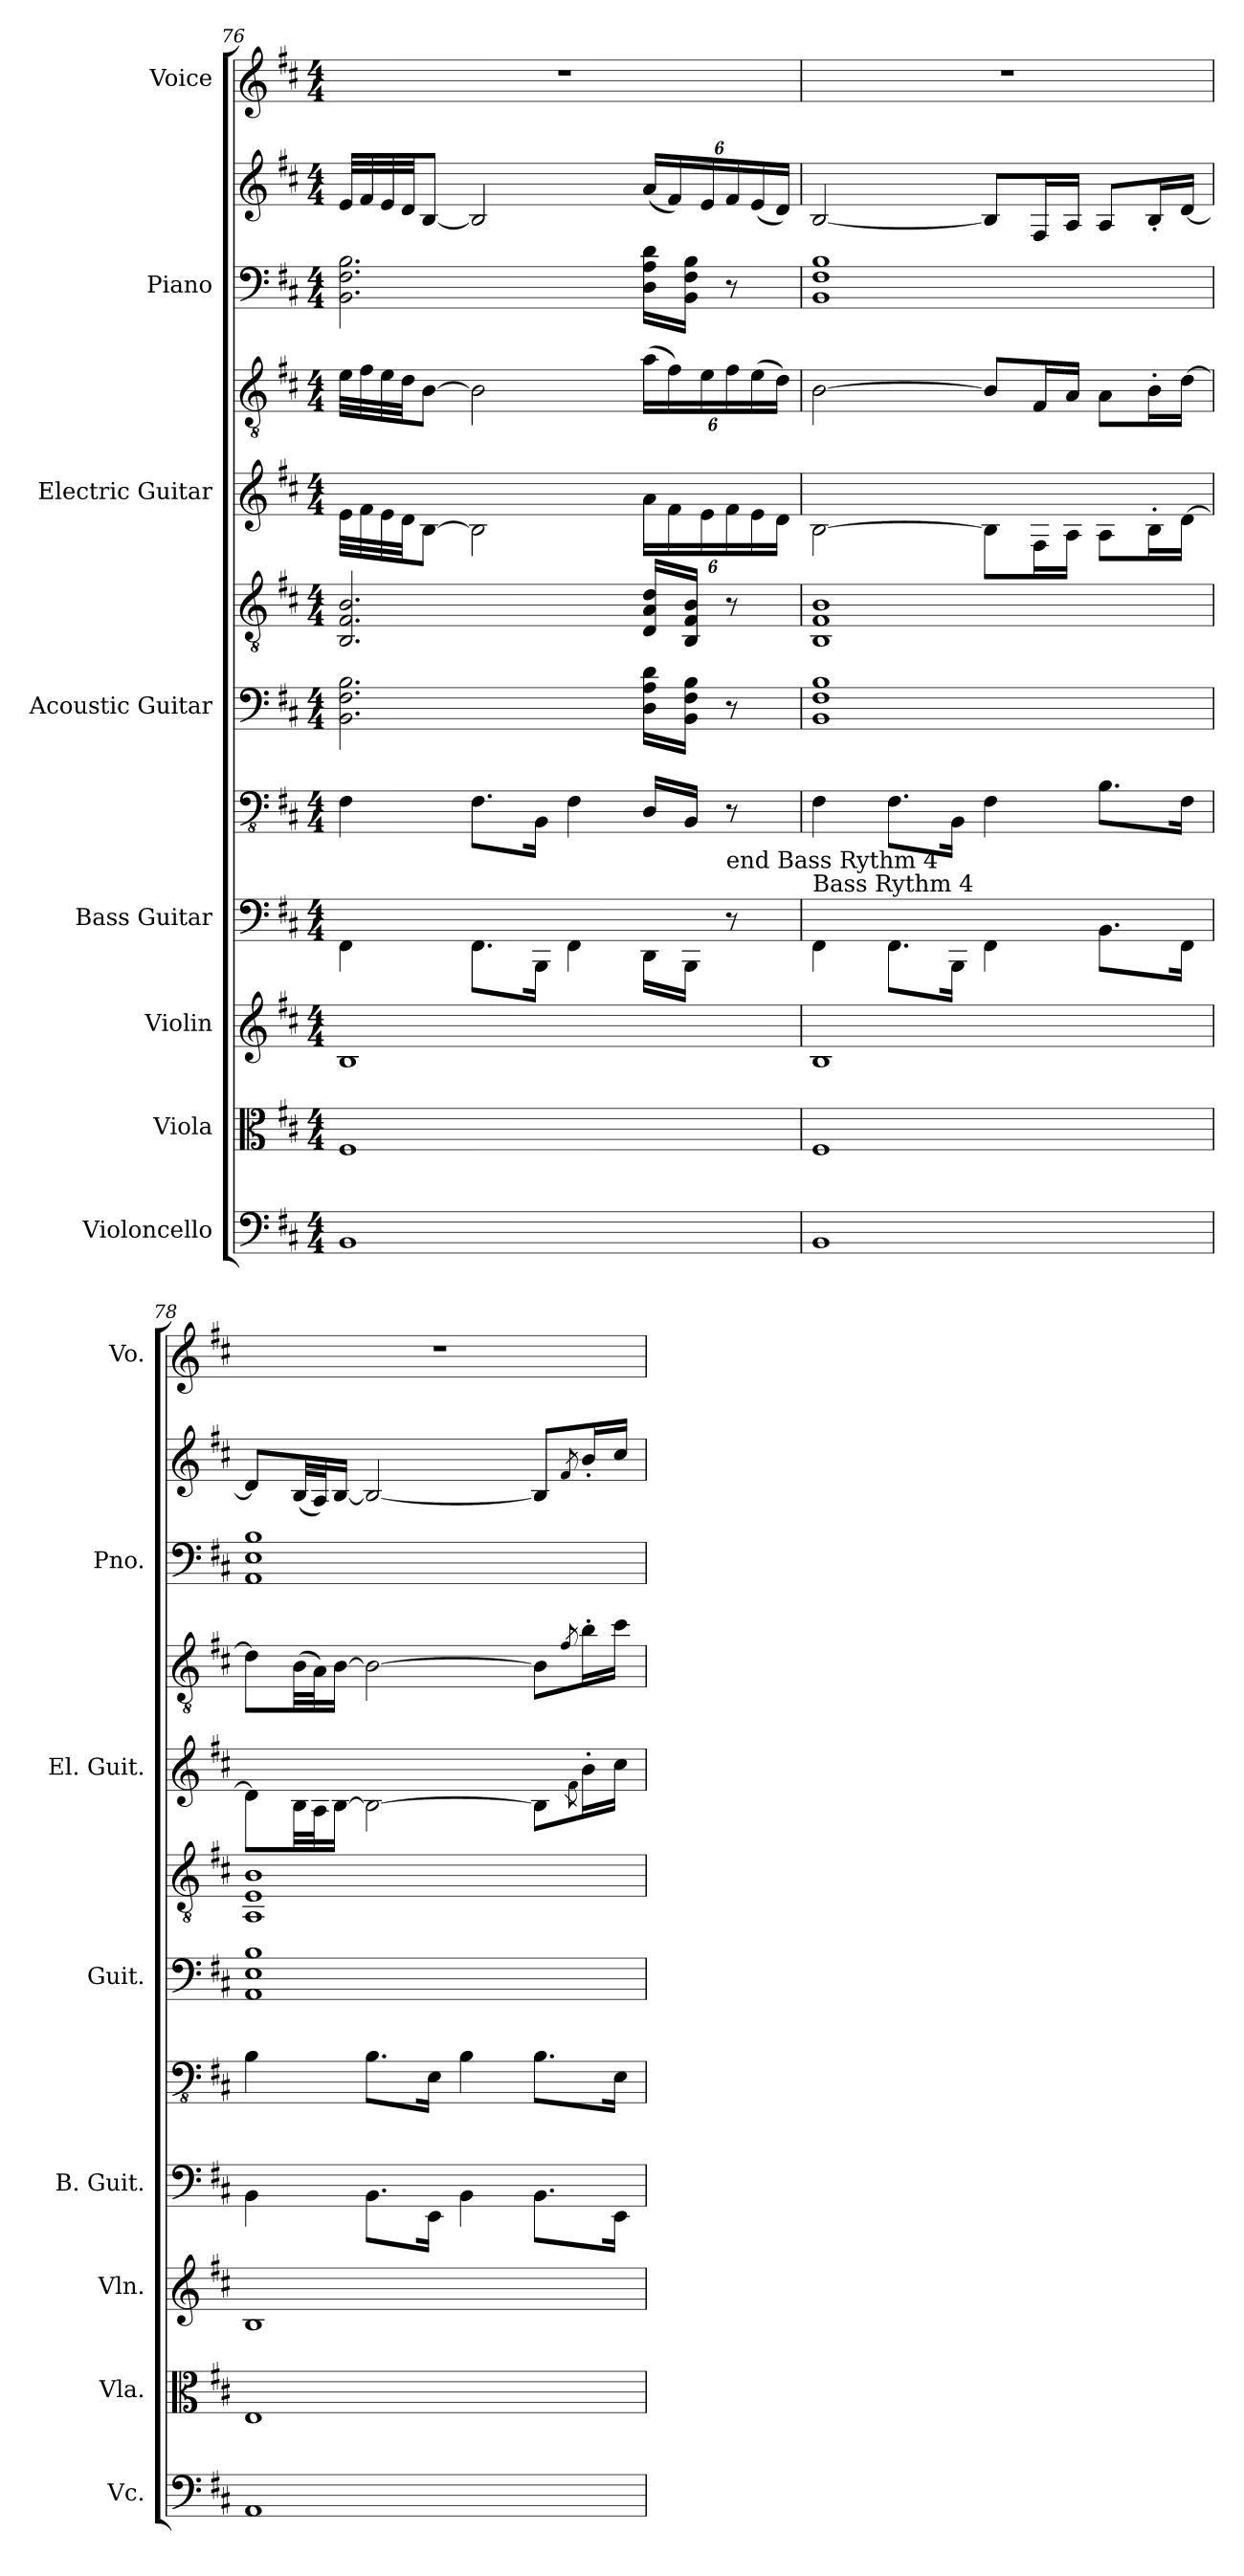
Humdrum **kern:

**kern	**kern	**kern	**kern	**kern	**kern	**kern	**kern	**kern	**kern	**kern	**kern
*part8	*part7	*part6	*part5	*part5	*part4	*part4	*part3	*part3	*part2	*part2	*part1
*staff12	*staff11	*staff10	*staff9	*staff8	*staff7	*staff6	*staff5	*staff4	*staff3	*staff2	*staff1
*I"Violoncello	*I"Viola	*I"Violin	*I"Bass Guitar	*	*I"Acoustic Guitar	*	*I"Electric Guitar	*	*I"Piano	*	*I"Voice
*I'Vc.	*I'Vla.	*I'Vln.	*I'B. Guit.	*	*I'Guit.	*	*I'El. Guit.	*	*I'Pno.	*	*I'Vo.
*clefF4	*clefC3	*clefG2	*	*clefFv4	*	*clefGv2	*	*clefGv2	*clefF4	*clefG2	*clefG2
*k[f#c#]	*k[f#c#]	*k[f#c#]	*k[f#c#]	*k[f#c#]	*k[f#c#]	*k[f#c#]	*k[f#c#]	*k[f#c#]	*k[f#c#]	*k[f#c#]	*k[f#c#]
*M4/4	*M4/4	*M4/4	*M4/4	*M4/4	*M4/4	*M4/4	*M4/4	*M4/4	*M4/4	*M4/4	*M4/4
=76	=76	=76	=76	=76	=76	=76	=76	=76	=76	=76	=76
1BB	1F#	1B	4FF#\	4FF#\	2.BB\ 2.F#\ 2.B\	2.BB/ 2.F#/ 2.B/	32e\LLL	32e\LLL	2.BB\ 2.F#\ 2.B\	32e/LLL	1r
.	.	.	.	.	.	.	32f#\	32f#\	.	32f#/	.
.	.	.	.	.	.	.	32e\	32e\	.	32e/	.
.	.	.	.	.	.	.	32d\JJ	32d\JJ	.	32d/JJ	.
.	.	.	.	.	.	.	[8B\J	[8B\J	.	[8B/J	.
.	.	.	8.FF#\L	8.FF#\L	.	.	2B\]	2B\]	.	2B/]	.
.	.	.	16BBB\Jk	16BBB\Jk	.	.	.	.	.	.	.
.	.	.	4FF#\	4FF#\	.	.	.	.	.	.	.
*	*	*	*	*	*	*	*Xbrackettup	*Xbrackettup	*	*Xbrackettup	*
.	.	.	16DD\LL	16DD/LL	16D\ 16A\ 16d\LL	16D/ 16A/ 16d/LL	24a\LL	(24a\LL	16D\ 16A\ 16d\LL	(24a/LL	.
.	.	.	.	.	.	.	24f#\	24f#\)	.	24f#/)	.
.	.	.	16BBB\JJ	16BBB/JJ	16BB\ 16F#\ 16B\JJ	16BB/ 16F#/ 16B/JJ	.	.	16BB\ 16F#\ 16B\JJ	.	.
.	.	.	.	.	.	.	24e\	24e\	.	24e/	.
!	!	!	!	!LO:TX:b:t=end Bass Rythm 4	!	!	!	!	!	!	!
.	.	.	8r	8r	8r	8r	24f#\	24f#\	8r	24f#/	.
.	.	.	.	.	.	.	24e\	(24e\	.	(24e/	.
.	.	.	.	.	.	.	24d\JJ	24d\JJ)	.	24d/JJ)	.
!!LO:PB:g=z
=77	=77	=77	=77	=77	=77	=77	=77	=77	=77	=77	=77
!	!	!	!	!LO:TX:b:t=Bass Rythm 4	!	!	!	!	!	!	!
1BB	1F#	1B	4FF#\	4FF#\	1BB 1F# 1B	1BB 1F# 1B	[2B\	[2B\	1BB 1F# 1B	[2B/	1r
.	.	.	8.FF#\L	8.FF#\L	.	.	.	.	.	.	.
.	.	.	16BBB\Jk	16BBB\Jk	.	.	.	.	.	.	.
.	.	.	4FF#\	4FF#\	.	.	8B\L]	8B/L]	.	8B/L]	.
.	.	.	.	.	.	.	16F#\L	16F#/L	.	16F#/L	.
.	.	.	.	.	.	.	16A\JJ	16A/JJ	.	16A/JJ	.
.	.	.	8.BB\L	8.BB\L	.	.	8A\L	8A\L	.	8A/L	.
.	.	.	.	.	.	.	16B'\L	16B'\L	.	16B'/L	.
.	.	.	16FF#\Jk	16FF#\Jk	.	.	[16d\JJ	[16d\JJ	.	[16d/JJ	.
=78	=78	=78	=78	=78	=78	=78	=78	=78	=78	=78	=78
1AA	1E	1B	4BB\	4BB\	1AA 1E 1B	1AA 1E 1B	8d\L]	8d\L]	1AA 1E 1B	8d/L]	1r
.	.	.	.	.	.	.	32B\LL	(32B\LL	.	(32B/LL	.
.	.	.	.	.	.	.	32A\J	32A\J)	.	32A/J)	.
.	.	.	.	.	.	.	[16B\JJ	[16B\JJ	.	[16B/JJ	.
.	.	.	8.BB\L	8.BB\L	.	.	2B\_	2B\_	.	2B/_	.
.	.	.	16EE\Jk	16EE\Jk	.	.	.	.	.	.	.
.	.	.	4BB\	4BB\	.	.	.	.	.	.	.
.	.	.	8.BB\L	8.BB\L	.	.	8B\L]	8B\L]	.	8B/L]	.
.	.	.	.	.	.	.	8qf#\	8qf#/	.	8qf#/	.
.	.	.	.	.	.	.	16b'\L	16b'\L	.	16b'/L	.
.	.	.	16EE\Jk	16EE\Jk	.	.	16cc#\JJ	16cc#\JJ	.	16cc#/JJ	.
=	=	=	=	=	=	=	=	=	=	=	=
*-	*-	*-	*-	*-	*-	*-	*-	*-	*-	*-	*-
